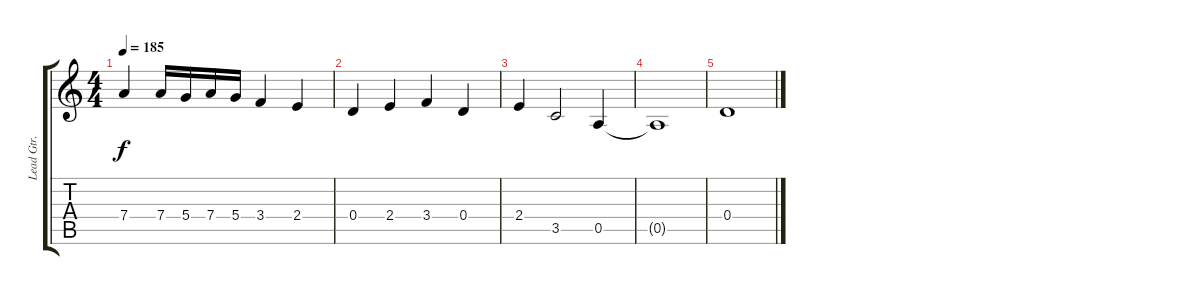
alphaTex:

\track ("Lead Gtr." "Lead Gtr.") {instrument overdrivenguitar}
\staff {score tabs}
\tuning (E4 B3 G3 D3 A2 E2) {hide}
\ts (4 4)
\tempo 185
\clef g2
\ks c
7.4.4{dy f} 7.4.16 5.4.16 7.4.16 5.4.16 3.4.4 2.4.4 |
0.4.4 2.4.4 3.4.4 0.4.4 |
2.4.4 3.5.2 0.5.4 |
0.5{t}.1 |
0.4.1
